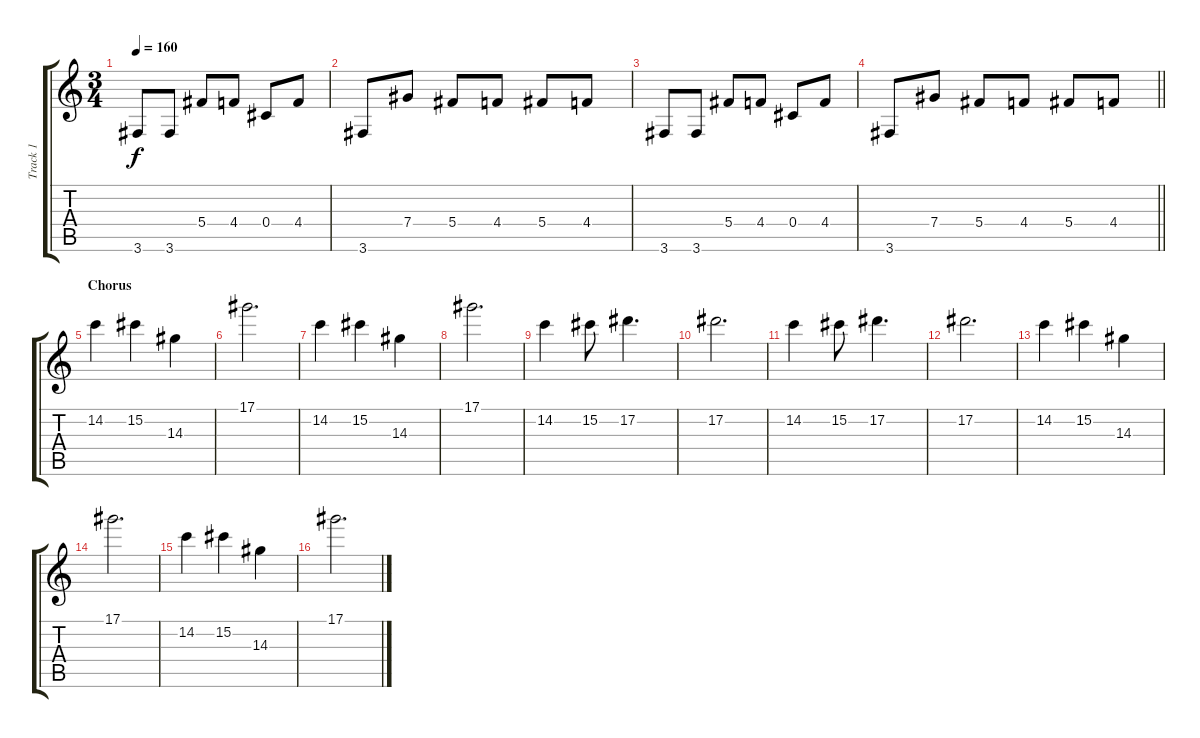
\track ("Track 1" "Track 1") {instrument electricguitarjazz}
\staff {score tabs}
\tuning (Eb4 Bb3 Gb3 Db3 Ab2 Eb2) {hide}
\ts (3 4)
\tempo 160
\clef g2
\ks c
3.6.8{dy f} 3.6.8 5.4.8 4.4.8 0.4.8 4.4.8 |
3.6.8 7.4.8 5.4.8 4.4.8 5.4.8 4.4.8 |
3.6.8 3.6.8 5.4.8 4.4.8 0.4.8 4.4.8 |
\barLineRight lightlight
3.6.8 7.4.8 5.4.8 4.4.8 5.4.8 4.4.8 |
\section ("" "Chorus")
14.2.4 15.2.4 14.3.4 |
17.1.2{d} |
14.2.4 15.2.4 14.3.4 |
17.1.2{d} |
14.2.4 15.2.8 17.2.4{d} |
17.2.2{d} |
14.2.4 15.2.8 17.2.4{d} |
17.2.2{d} |
14.2.4 15.2.4 14.3.4 |
17.1.2{d} |
14.2.4 15.2.4 14.3.4 |
17.1.2{d}
